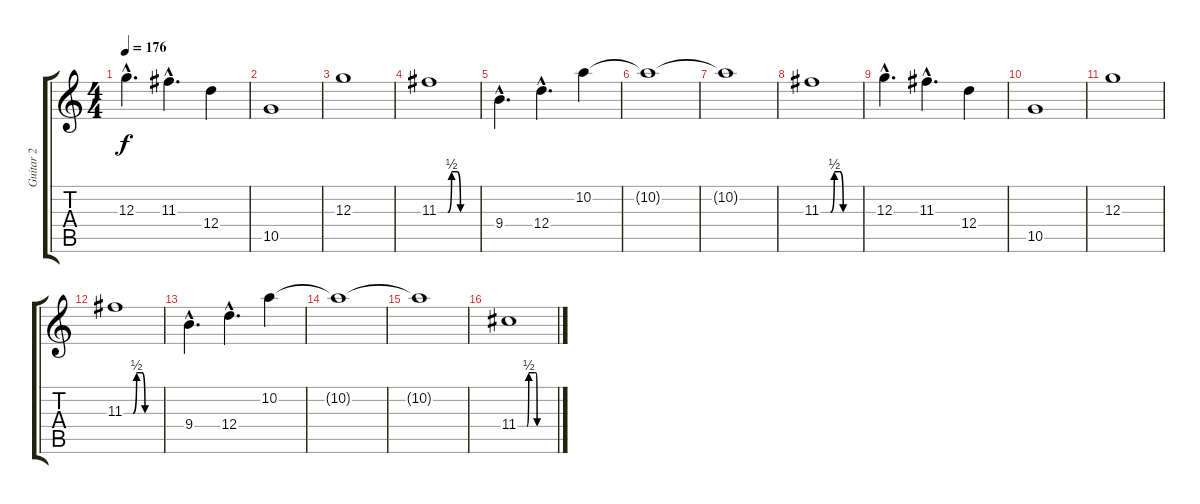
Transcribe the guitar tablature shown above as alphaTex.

\track ("Guitar 2" "Guitar 2") {instrument overdrivenguitar}
\staff {score tabs}
\tuning (E4 B3 G3 D3 A2 D2) {hide}
\ts (4 4)
\tempo 176
\clef g2
\ks c
12.3{hac}.4{d dy f} 11.3{hac}.4{d} 12.4.4 |
10.5.1 |
12.3.1 |
11.3{be (custom 0 0 15 0 21 2 30 2 35 0 38 0 42 0 45 0 60 0)}.1 |
9.4{hac}.4{d} 12.4{hac}.4{d} 10.2.4 |
10.2{t}.1 |
10.2{t}.1 |
11.3{be (custom 0 0 15 0 21 2 30 2 35 0 38 0 42 0 45 0 60 0)}.1 |
12.3{hac}.4{d} 11.3{hac}.4{d} 12.4.4 |
10.5.1 |
12.3.1 |
11.3{be (custom 0 0 15 0 21 2 30 2 35 0 38 0 42 0 45 0 60 0)}.1 |
9.4{hac}.4{d} 12.4{hac}.4{d} 10.2.4 |
10.2{t}.1 |
10.2{t}.1 |
11.4{be (custom 0 0 15 0 18 2 28 2 30 2 32 0 45 0 60 0)}.1
